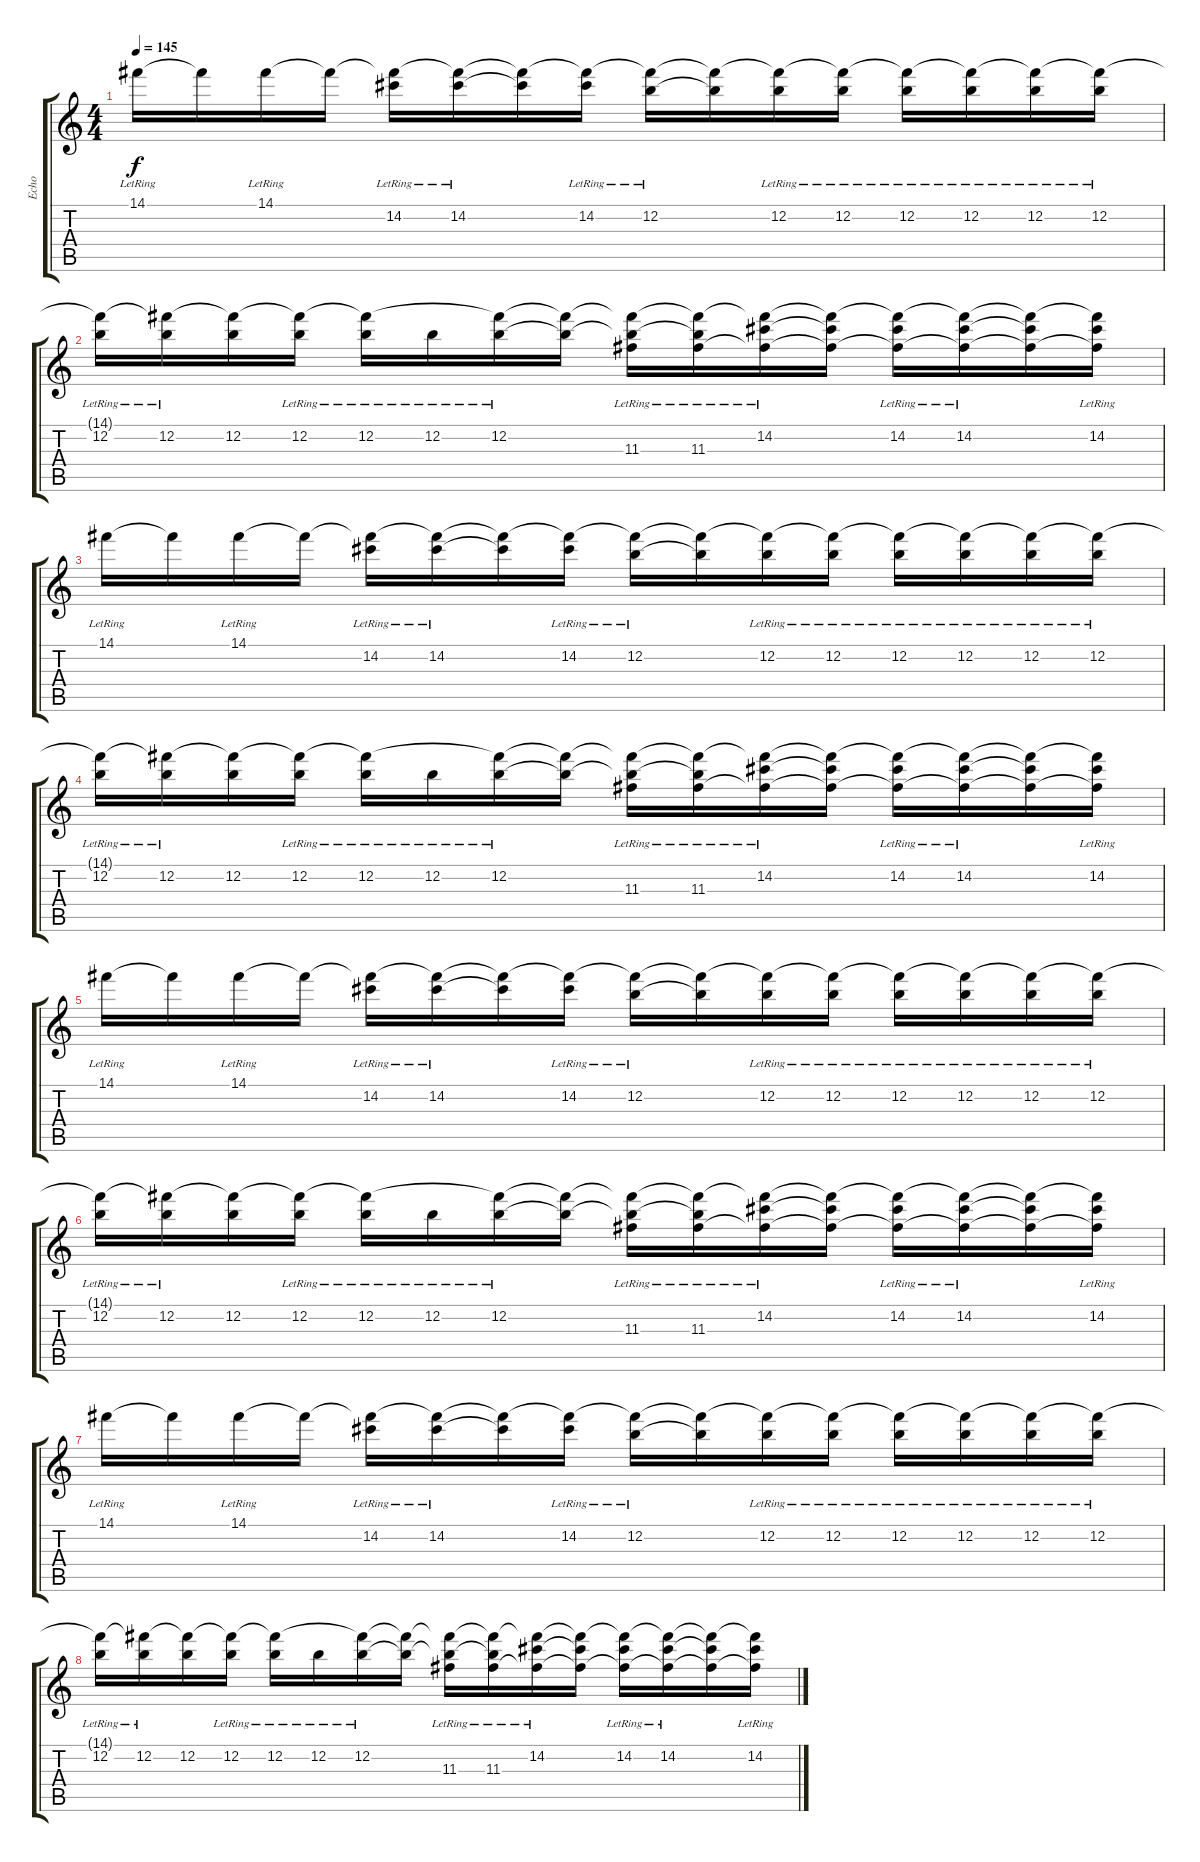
\track ("Echo" "Echo") {instrument overdrivenguitar}
\staff {score tabs}
\tuning (E4 B3 G3 D3 A2 E2) {hide}
\ts (4 4)
\tempo 145
\clef g2
\ks c
14.1{lr}.16{dy f volume 7 balance 16} 14.1{t}.16 14.1{lr}.16 14.1{t}.16 (14.1{t} 14.2{lr}).16 (14.1{t} 14.2{lr}).16 (14.1{t} 14.2{t}).16 (14.1{t} 14.2{lr}).16 (14.1{t} 12.2{lr}).16 (14.1{t} 12.2{t}).16 (14.1{t} 12.2{lr}).16 (14.1{t} 12.2{lr}).16 (14.1{t} 12.2{lr}).16 (14.1{t} 12.2{lr}).16 (14.1{t} 12.2{lr}).16 (14.1{t} 12.2{lr}).16 |
(14.1{t} 12.2{lr}).16 (14.1{t} 12.2{lr}).16 (14.1{t} 12.2).16 (14.1{t} 12.2{lr}).16{balance 0} (14.1{t} 12.2{lr}).16 12.2{lr}.16 (14.1{t} 12.2{lr}).16 (14.1{t} 12.2{t}).16 (14.1{t} 12.2{t} 11.3{lr}).16 (14.1{t} 12.2{t} 11.3{lr}).16 (14.1{t} 14.2{lr} 11.3{t}).16 (14.1{t} 14.2{t} 11.3{t}).16 (14.1{t} 14.2{lr} 11.3{t}).16 (14.1{t} 14.2{lr} 11.3{t}).16 (14.1{t} 14.2{t} 11.3{t}).16 (14.1{t} 14.2{lr} 11.3{t}).16 |
14.1{lr}.16{volume 7 balance 16} 14.1{t}.16 14.1{lr}.16 14.1{t}.16 (14.1{t} 14.2{lr}).16 (14.1{t} 14.2{lr}).16 (14.1{t} 14.2{t}).16 (14.1{t} 14.2{lr}).16 (14.1{t} 12.2{lr}).16 (14.1{t} 12.2{t}).16 (14.1{t} 12.2{lr}).16 (14.1{t} 12.2{lr}).16 (14.1{t} 12.2{lr}).16 (14.1{t} 12.2{lr}).16 (14.1{t} 12.2{lr}).16 (14.1{t} 12.2{lr}).16 |
(14.1{t} 12.2{lr}).16 (14.1{t} 12.2{lr}).16 (14.1{t} 12.2).16 (14.1{t} 12.2{lr}).16{balance 0} (14.1{t} 12.2{lr}).16 12.2{lr}.16 (14.1{t} 12.2{lr}).16 (14.1{t} 12.2{t}).16 (14.1{t} 12.2{t} 11.3{lr}).16 (14.1{t} 12.2{t} 11.3{lr}).16 (14.1{t} 14.2{lr} 11.3{t}).16 (14.1{t} 14.2{t} 11.3{t}).16 (14.1{t} 14.2{lr} 11.3{t}).16 (14.1{t} 14.2{lr} 11.3{t}).16 (14.1{t} 14.2{t} 11.3{t}).16 (14.1{t} 14.2{lr} 11.3{t}).16 |
14.1{lr}.16{volume 7 balance 16} 14.1{t}.16 14.1{lr}.16 14.1{t}.16 (14.1{t} 14.2{lr}).16 (14.1{t} 14.2{lr}).16 (14.1{t} 14.2{t}).16 (14.1{t} 14.2{lr}).16 (14.1{t} 12.2{lr}).16 (14.1{t} 12.2{t}).16 (14.1{t} 12.2{lr}).16 (14.1{t} 12.2{lr}).16 (14.1{t} 12.2{lr}).16 (14.1{t} 12.2{lr}).16 (14.1{t} 12.2{lr}).16 (14.1{t} 12.2{lr}).16 |
(14.1{t} 12.2{lr}).16 (14.1{t} 12.2{lr}).16 (14.1{t} 12.2).16 (14.1{t} 12.2{lr}).16{balance 0} (14.1{t} 12.2{lr}).16 12.2{lr}.16 (14.1{t} 12.2{lr}).16 (14.1{t} 12.2{t}).16 (14.1{t} 12.2{t} 11.3{lr}).16 (14.1{t} 12.2{t} 11.3{lr}).16 (14.1{t} 14.2{lr} 11.3{t}).16 (14.1{t} 14.2{t} 11.3{t}).16 (14.1{t} 14.2{lr} 11.3{t}).16 (14.1{t} 14.2{lr} 11.3{t}).16 (14.1{t} 14.2{t} 11.3{t}).16 (14.1{t} 14.2{lr} 11.3{t}).16 |
14.1{lr}.16{volume 7 balance 16} 14.1{t}.16 14.1{lr}.16 14.1{t}.16 (14.1{t} 14.2{lr}).16 (14.1{t} 14.2{lr}).16 (14.1{t} 14.2{t}).16 (14.1{t} 14.2{lr}).16 (14.1{t} 12.2{lr}).16 (14.1{t} 12.2{t}).16 (14.1{t} 12.2{lr}).16 (14.1{t} 12.2{lr}).16 (14.1{t} 12.2{lr}).16 (14.1{t} 12.2{lr}).16 (14.1{t} 12.2{lr}).16 (14.1{t} 12.2{lr}).16 |
(14.1{t} 12.2{lr}).16 (14.1{t} 12.2{lr}).16 (14.1{t} 12.2).16 (14.1{t} 12.2{lr}).16{balance 0} (14.1{t} 12.2{lr}).16 12.2{lr}.16 (14.1{t} 12.2{lr}).16 (14.1{t} 12.2{t}).16 (14.1{t} 12.2{t} 11.3{lr}).16 (14.1{t} 12.2{t} 11.3{lr}).16 (14.1{t} 14.2{lr} 11.3{t}).16 (14.1{t} 14.2{t} 11.3{t}).16 (14.1{t} 14.2{lr} 11.3{t}).16 (14.1{t} 14.2{lr} 11.3{t}).16 (14.1{t} 14.2{t} 11.3{t}).16 (14.1{t} 14.2{lr} 11.3{t}).16
